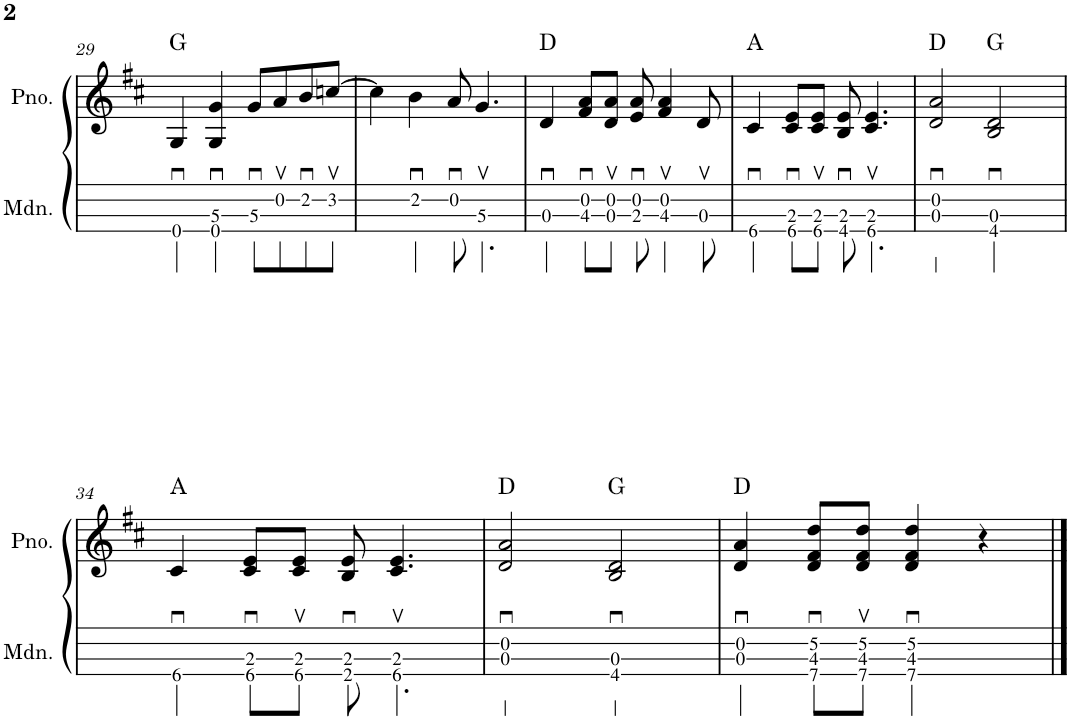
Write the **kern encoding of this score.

**kern	**kern	**harte
*part2	*part1	*part1
*staff2	*staff1	*
*I"Mandolin	*I"Piano	*
*I'Mdn.	*I'Pno.	*
!!LO:PB:g=z
*	*clefG2	*
*k[f#c#]	*k[f#c#]	*
*M4/4	*M4/4	*
=29	=29	=29
4Gu\	4G/	G:maj
4G\u 4g\u	4G/ 4g/	.
8gu\L	8g/L	.
8av\	8a/	.
8bu\	8b/	.
8ccv\J	[8ccn/J	.
=30	=30	=30
4r	4cc\]	.
4bu\	4b\	.
8au\	8a/	.
4.gv\	4.g/	.
=31	=31	=31
4du\	4d/	D:maj
8f#\u 8a\uL	8f#/ 8a/L	.
8d\v 8a\vJ	8d/ 8a/J	.
8e\u 8a\u	8e/ 8a/	.
4f#\v 4a\v	4f#/ 4a/	.
8dv\	8d/	.
=32	=32	=32
4c#u\	4c#/	A:maj
8c#\u 8e\uL	8c#/ 8e/L	.
8c#\v 8e\vJ	8c#/ 8e/J	.
8B\u 8e\u	8B/ 8e/	.
4.c#\v 4.e\v	4.c#/ 4.e/	.
=33	=33	=33
2d\u 2a\u	2d/ 2a/	D:maj
4B\u 4d\u	2B/ 2d/	G:maj
4r	.	.
!!LO:LB:g=z
=34	=34	=34
4c#u\	4c#/	A:maj
8c#\u 8e\uL	8c#/ 8e/L	.
8c#\v 8e\vJ	8c#/ 8e/J	.
8A\u 8e\u	8B/ 8e/	.
4.c#\v 4.e\v	4.c#/ 4.e/	.
=35	=35	=35
2d\u 2a\u	2d/ 2a/	D:maj
2B\u 2d\u	2B/ 2d/	G:maj
=36	=36	=36
4d\u 4a\u	4d/ 4a/	D:maj
8d\u 8f#\u 8dd\uL	8d/ 8f#/ 8dd/L	.
8d\v 8f#\v 8dd\vJ	8d/ 8f#/ 8dd/J	.
4d\u 4f#\u 4dd\u	4d/ 4f#/ 4dd/	.
4r	4r	.
==	==	==
*-	*-	*-
